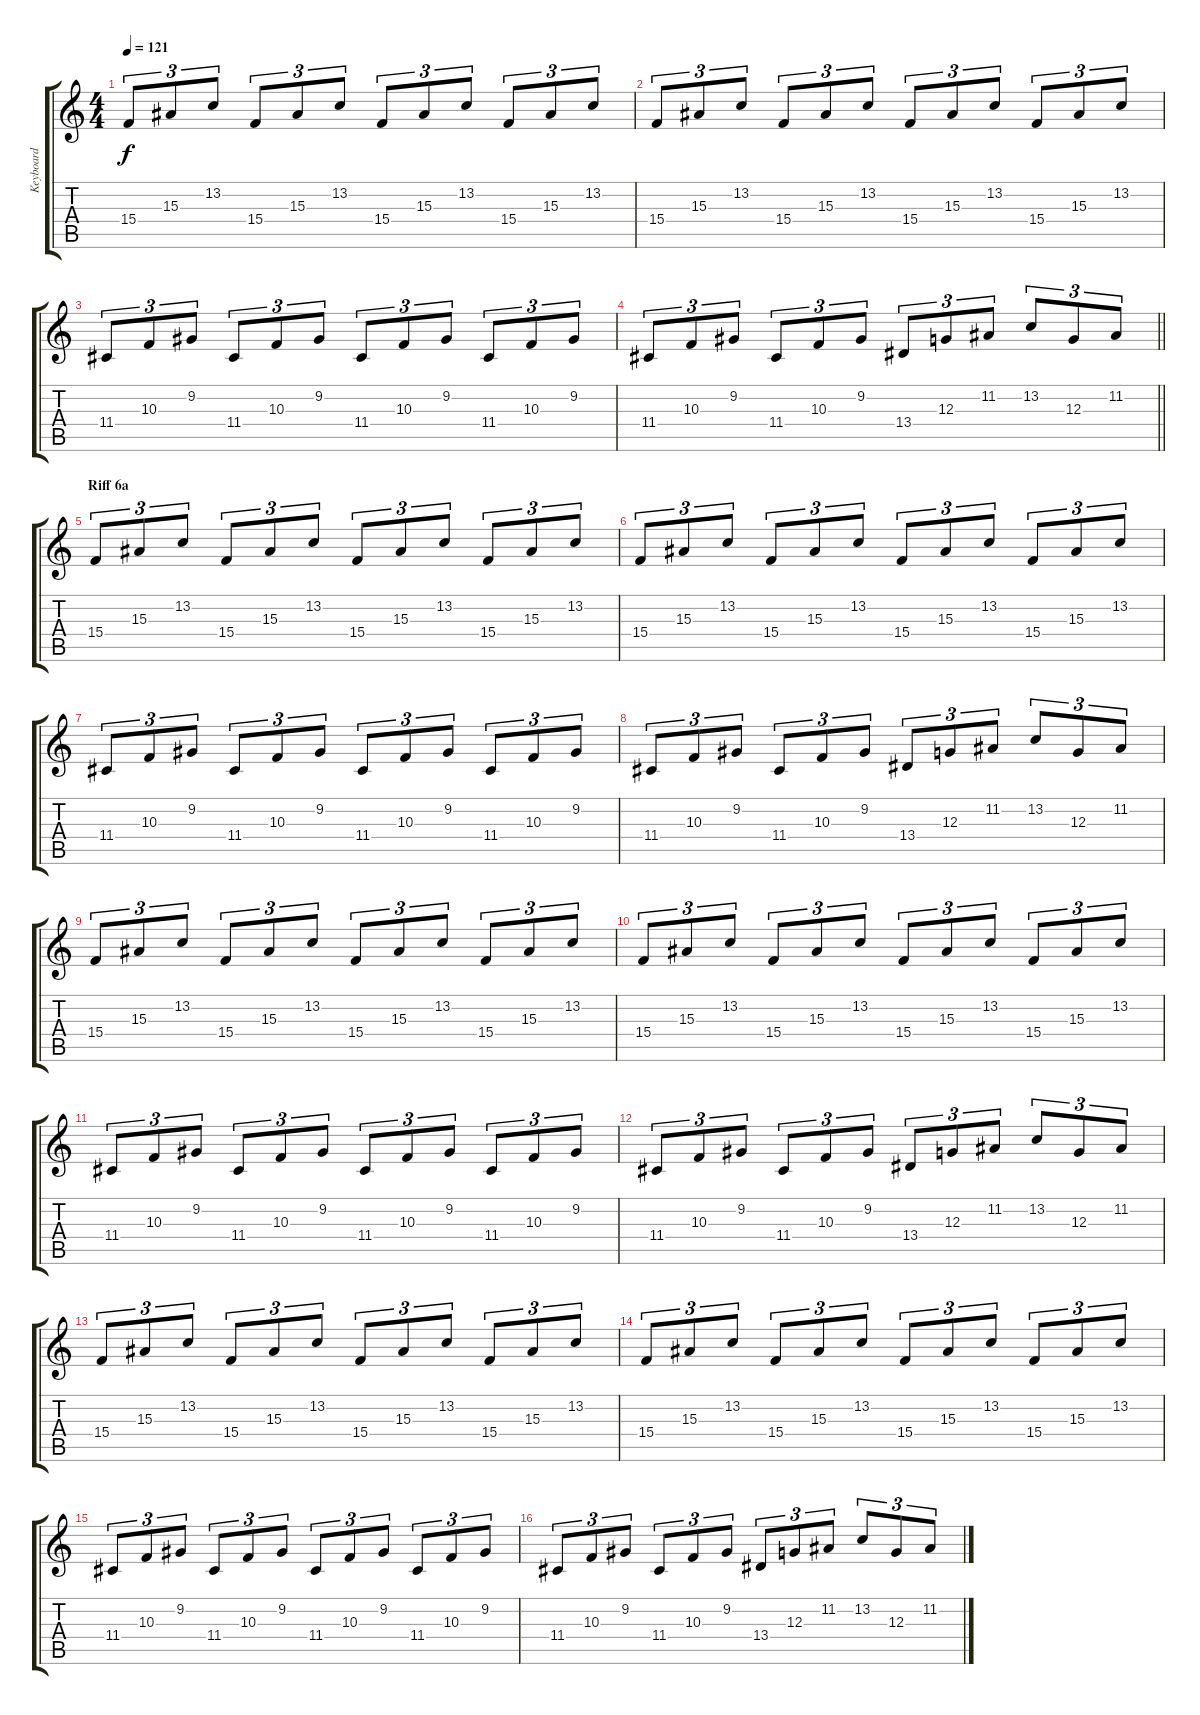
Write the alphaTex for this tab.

\track ("Keyboard" "Keyboard") {instrument choiraahs}
\staff {score tabs}
\tuning (E4 B3 G3 D3 A2 E2) {hide}
\ts (4 4)
\tempo 121
\clef g2
\ks c
15.4.8{tu (3 2) dy f} 15.3.8{tu (3 2)} 13.2.8{tu (3 2)} 15.4.8{tu (3 2)} 15.3.8{tu (3 2)} 13.2.8{tu (3 2)} 15.4.8{tu (3 2)} 15.3.8{tu (3 2)} 13.2.8{tu (3 2)} 15.4.8{tu (3 2)} 15.3.8{tu (3 2)} 13.2.8{tu (3 2)} |
15.4.8{tu (3 2)} 15.3.8{tu (3 2)} 13.2.8{tu (3 2)} 15.4.8{tu (3 2)} 15.3.8{tu (3 2)} 13.2.8{tu (3 2)} 15.4.8{tu (3 2)} 15.3.8{tu (3 2)} 13.2.8{tu (3 2)} 15.4.8{tu (3 2)} 15.3.8{tu (3 2)} 13.2.8{tu (3 2)} |
11.4.8{tu (3 2)} 10.3.8{tu (3 2)} 9.2.8{tu (3 2)} 11.4.8{tu (3 2)} 10.3.8{tu (3 2)} 9.2.8{tu (3 2)} 11.4.8{tu (3 2)} 10.3.8{tu (3 2)} 9.2.8{tu (3 2)} 11.4.8{tu (3 2)} 10.3.8{tu (3 2)} 9.2.8{tu (3 2)} |
\barLineRight lightlight
11.4.8{tu (3 2)} 10.3.8{tu (3 2)} 9.2.8{tu (3 2)} 11.4.8{tu (3 2)} 10.3.8{tu (3 2)} 9.2.8{tu (3 2)} 13.4.8{tu (3 2)} 12.3.8{tu (3 2)} 11.2.8{tu (3 2)} 13.2.8{tu (3 2)} 12.3.8{tu (3 2)} 11.2.8{tu (3 2)} |
\section ("" "Riff 6a")
15.4.8{tu (3 2)} 15.3.8{tu (3 2)} 13.2.8{tu (3 2)} 15.4.8{tu (3 2)} 15.3.8{tu (3 2)} 13.2.8{tu (3 2)} 15.4.8{tu (3 2)} 15.3.8{tu (3 2)} 13.2.8{tu (3 2)} 15.4.8{tu (3 2)} 15.3.8{tu (3 2)} 13.2.8{tu (3 2)} |
15.4.8{tu (3 2)} 15.3.8{tu (3 2)} 13.2.8{tu (3 2)} 15.4.8{tu (3 2)} 15.3.8{tu (3 2)} 13.2.8{tu (3 2)} 15.4.8{tu (3 2)} 15.3.8{tu (3 2)} 13.2.8{tu (3 2)} 15.4.8{tu (3 2)} 15.3.8{tu (3 2)} 13.2.8{tu (3 2)} |
11.4.8{tu (3 2)} 10.3.8{tu (3 2)} 9.2.8{tu (3 2)} 11.4.8{tu (3 2)} 10.3.8{tu (3 2)} 9.2.8{tu (3 2)} 11.4.8{tu (3 2)} 10.3.8{tu (3 2)} 9.2.8{tu (3 2)} 11.4.8{tu (3 2)} 10.3.8{tu (3 2)} 9.2.8{tu (3 2)} |
11.4.8{tu (3 2)} 10.3.8{tu (3 2)} 9.2.8{tu (3 2)} 11.4.8{tu (3 2)} 10.3.8{tu (3 2)} 9.2.8{tu (3 2)} 13.4.8{tu (3 2)} 12.3.8{tu (3 2)} 11.2.8{tu (3 2)} 13.2.8{tu (3 2)} 12.3.8{tu (3 2)} 11.2.8{tu (3 2)} |
15.4.8{tu (3 2)} 15.3.8{tu (3 2)} 13.2.8{tu (3 2)} 15.4.8{tu (3 2)} 15.3.8{tu (3 2)} 13.2.8{tu (3 2)} 15.4.8{tu (3 2)} 15.3.8{tu (3 2)} 13.2.8{tu (3 2)} 15.4.8{tu (3 2)} 15.3.8{tu (3 2)} 13.2.8{tu (3 2)} |
15.4.8{tu (3 2)} 15.3.8{tu (3 2)} 13.2.8{tu (3 2)} 15.4.8{tu (3 2)} 15.3.8{tu (3 2)} 13.2.8{tu (3 2)} 15.4.8{tu (3 2)} 15.3.8{tu (3 2)} 13.2.8{tu (3 2)} 15.4.8{tu (3 2)} 15.3.8{tu (3 2)} 13.2.8{tu (3 2)} |
11.4.8{tu (3 2)} 10.3.8{tu (3 2)} 9.2.8{tu (3 2)} 11.4.8{tu (3 2)} 10.3.8{tu (3 2)} 9.2.8{tu (3 2)} 11.4.8{tu (3 2)} 10.3.8{tu (3 2)} 9.2.8{tu (3 2)} 11.4.8{tu (3 2)} 10.3.8{tu (3 2)} 9.2.8{tu (3 2)} |
11.4.8{tu (3 2)} 10.3.8{tu (3 2)} 9.2.8{tu (3 2)} 11.4.8{tu (3 2)} 10.3.8{tu (3 2)} 9.2.8{tu (3 2)} 13.4.8{tu (3 2)} 12.3.8{tu (3 2)} 11.2.8{tu (3 2)} 13.2.8{tu (3 2)} 12.3.8{tu (3 2)} 11.2.8{tu (3 2)} |
15.4.8{tu (3 2)} 15.3.8{tu (3 2)} 13.2.8{tu (3 2)} 15.4.8{tu (3 2)} 15.3.8{tu (3 2)} 13.2.8{tu (3 2)} 15.4.8{tu (3 2)} 15.3.8{tu (3 2)} 13.2.8{tu (3 2)} 15.4.8{tu (3 2)} 15.3.8{tu (3 2)} 13.2.8{tu (3 2)} |
15.4.8{tu (3 2)} 15.3.8{tu (3 2)} 13.2.8{tu (3 2)} 15.4.8{tu (3 2)} 15.3.8{tu (3 2)} 13.2.8{tu (3 2)} 15.4.8{tu (3 2)} 15.3.8{tu (3 2)} 13.2.8{tu (3 2)} 15.4.8{tu (3 2)} 15.3.8{tu (3 2)} 13.2.8{tu (3 2)} |
11.4.8{tu (3 2)} 10.3.8{tu (3 2)} 9.2.8{tu (3 2)} 11.4.8{tu (3 2)} 10.3.8{tu (3 2)} 9.2.8{tu (3 2)} 11.4.8{tu (3 2)} 10.3.8{tu (3 2)} 9.2.8{tu (3 2)} 11.4.8{tu (3 2)} 10.3.8{tu (3 2)} 9.2.8{tu (3 2)} |
11.4.8{tu (3 2)} 10.3.8{tu (3 2)} 9.2.8{tu (3 2)} 11.4.8{tu (3 2)} 10.3.8{tu (3 2)} 9.2.8{tu (3 2)} 13.4.8{tu (3 2)} 12.3.8{tu (3 2)} 11.2.8{tu (3 2)} 13.2.8{tu (3 2)} 12.3.8{tu (3 2)} 11.2.8{tu (3 2)}
